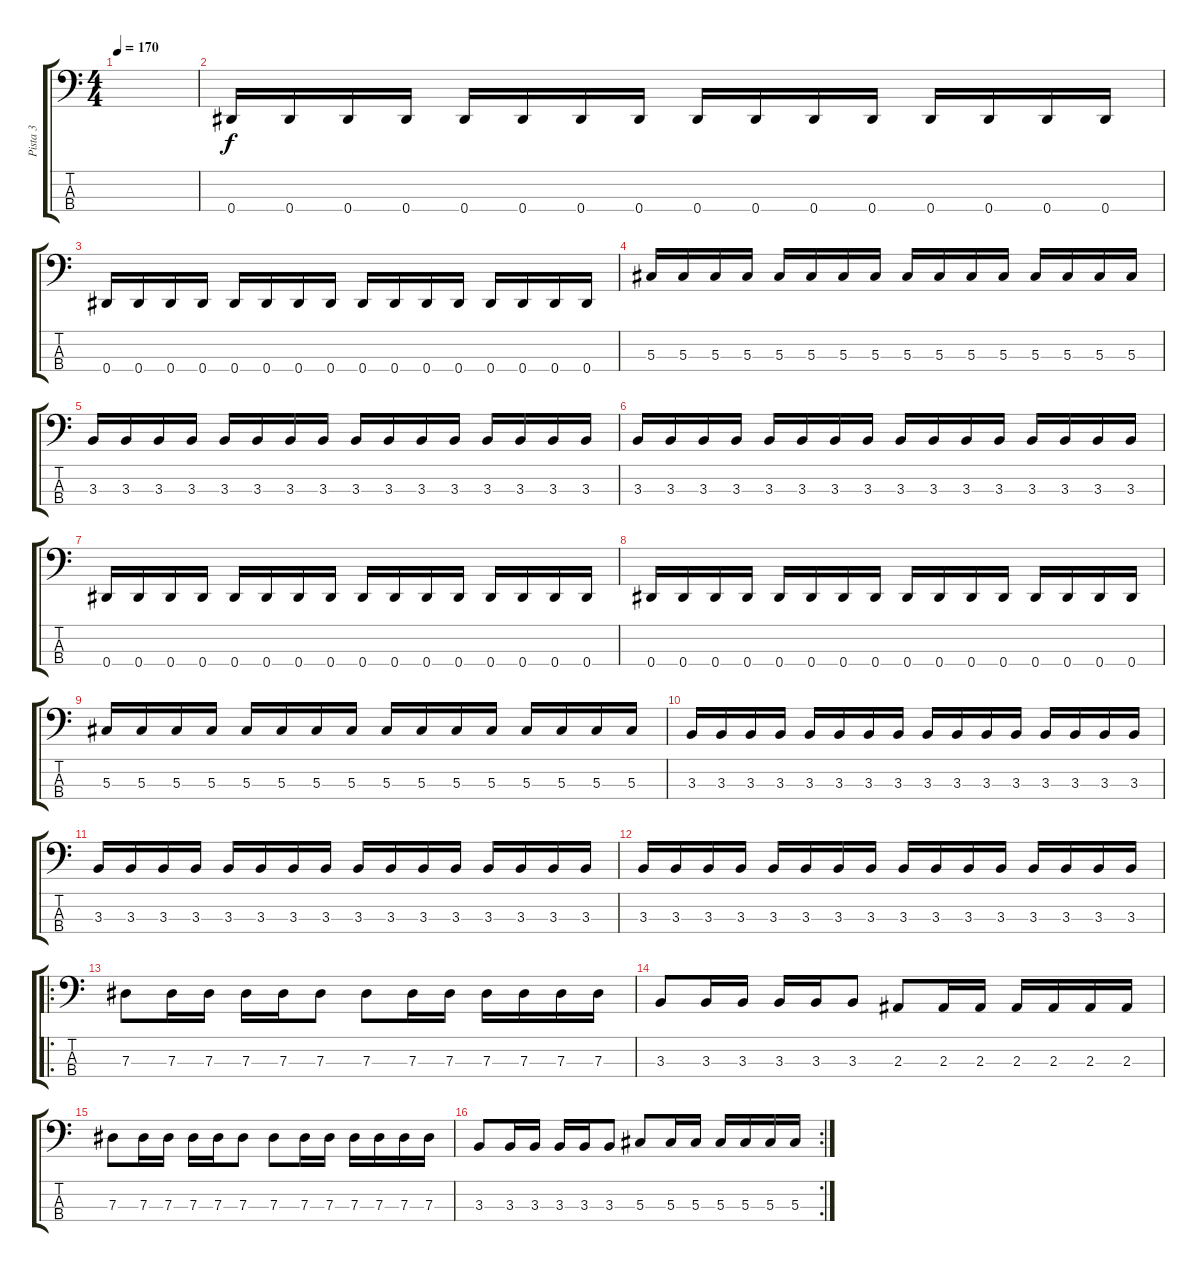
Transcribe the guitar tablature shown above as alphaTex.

\track ("Pista 3" "Pista 3") {instrument electricbassfinger}
\staff {score tabs}
\tuning (Gb2 Db2 Ab1 Eb1) {hide}
\ts (4 4)
\tempo 170
\clef f4
\ks c
|
0.4.16 0.4.16 0.4.16 0.4.16 0.4.16 0.4.16 0.4.16 0.4.16 0.4.16 0.4.16 0.4.16 0.4.16 0.4.16 0.4.16 0.4.16 0.4.16 |
0.4.16 0.4.16 0.4.16 0.4.16 0.4.16 0.4.16 0.4.16 0.4.16 0.4.16 0.4.16 0.4.16 0.4.16 0.4.16 0.4.16 0.4.16 0.4.16 |
5.3.16 5.3.16 5.3.16 5.3.16 5.3.16 5.3.16 5.3.16 5.3.16 5.3.16 5.3.16 5.3.16 5.3.16 5.3.16 5.3.16 5.3.16 5.3.16 |
3.3.16 3.3.16 3.3.16 3.3.16 3.3.16 3.3.16 3.3.16 3.3.16 3.3.16 3.3.16 3.3.16 3.3.16 3.3.16 3.3.16 3.3.16 3.3.16 |
3.3.16 3.3.16 3.3.16 3.3.16 3.3.16 3.3.16 3.3.16 3.3.16 3.3.16 3.3.16 3.3.16 3.3.16 3.3.16 3.3.16 3.3.16 3.3.16 |
0.4.16 0.4.16 0.4.16 0.4.16 0.4.16 0.4.16 0.4.16 0.4.16 0.4.16 0.4.16 0.4.16 0.4.16 0.4.16 0.4.16 0.4.16 0.4.16 |
0.4.16 0.4.16 0.4.16 0.4.16 0.4.16 0.4.16 0.4.16 0.4.16 0.4.16 0.4.16 0.4.16 0.4.16 0.4.16 0.4.16 0.4.16 0.4.16 |
5.3.16 5.3.16 5.3.16 5.3.16 5.3.16 5.3.16 5.3.16 5.3.16 5.3.16 5.3.16 5.3.16 5.3.16 5.3.16 5.3.16 5.3.16 5.3.16 |
3.3.16 3.3.16 3.3.16 3.3.16 3.3.16 3.3.16 3.3.16 3.3.16 3.3.16 3.3.16 3.3.16 3.3.16 3.3.16 3.3.16 3.3.16 3.3.16 |
3.3.16 3.3.16 3.3.16 3.3.16 3.3.16 3.3.16 3.3.16 3.3.16 3.3.16 3.3.16 3.3.16 3.3.16 3.3.16 3.3.16 3.3.16 3.3.16 |
3.3.16 3.3.16 3.3.16 3.3.16 3.3.16 3.3.16 3.3.16 3.3.16 3.3.16 3.3.16 3.3.16 3.3.16 3.3.16 3.3.16 3.3.16 3.3.16 |
\ro
7.3.8 7.3.16 7.3.16 7.3.16 7.3.16 7.3.8 7.3.8 7.3.16 7.3.16 7.3.16 7.3.16 7.3.16 7.3.16 |
3.3.8 3.3.16 3.3.16 3.3.16 3.3.16 3.3.8 2.3.8 2.3.16 2.3.16 2.3.16 2.3.16 2.3.16 2.3.16 |
7.3.8 7.3.16 7.3.16 7.3.16 7.3.16 7.3.8 7.3.8 7.3.16 7.3.16 7.3.16 7.3.16 7.3.16 7.3.16 |
\rc 2
3.3.8 3.3.16 3.3.16 3.3.16 3.3.16 3.3.8 5.3.8 5.3.16 5.3.16 5.3.16 5.3.16 5.3.16 5.3.16
